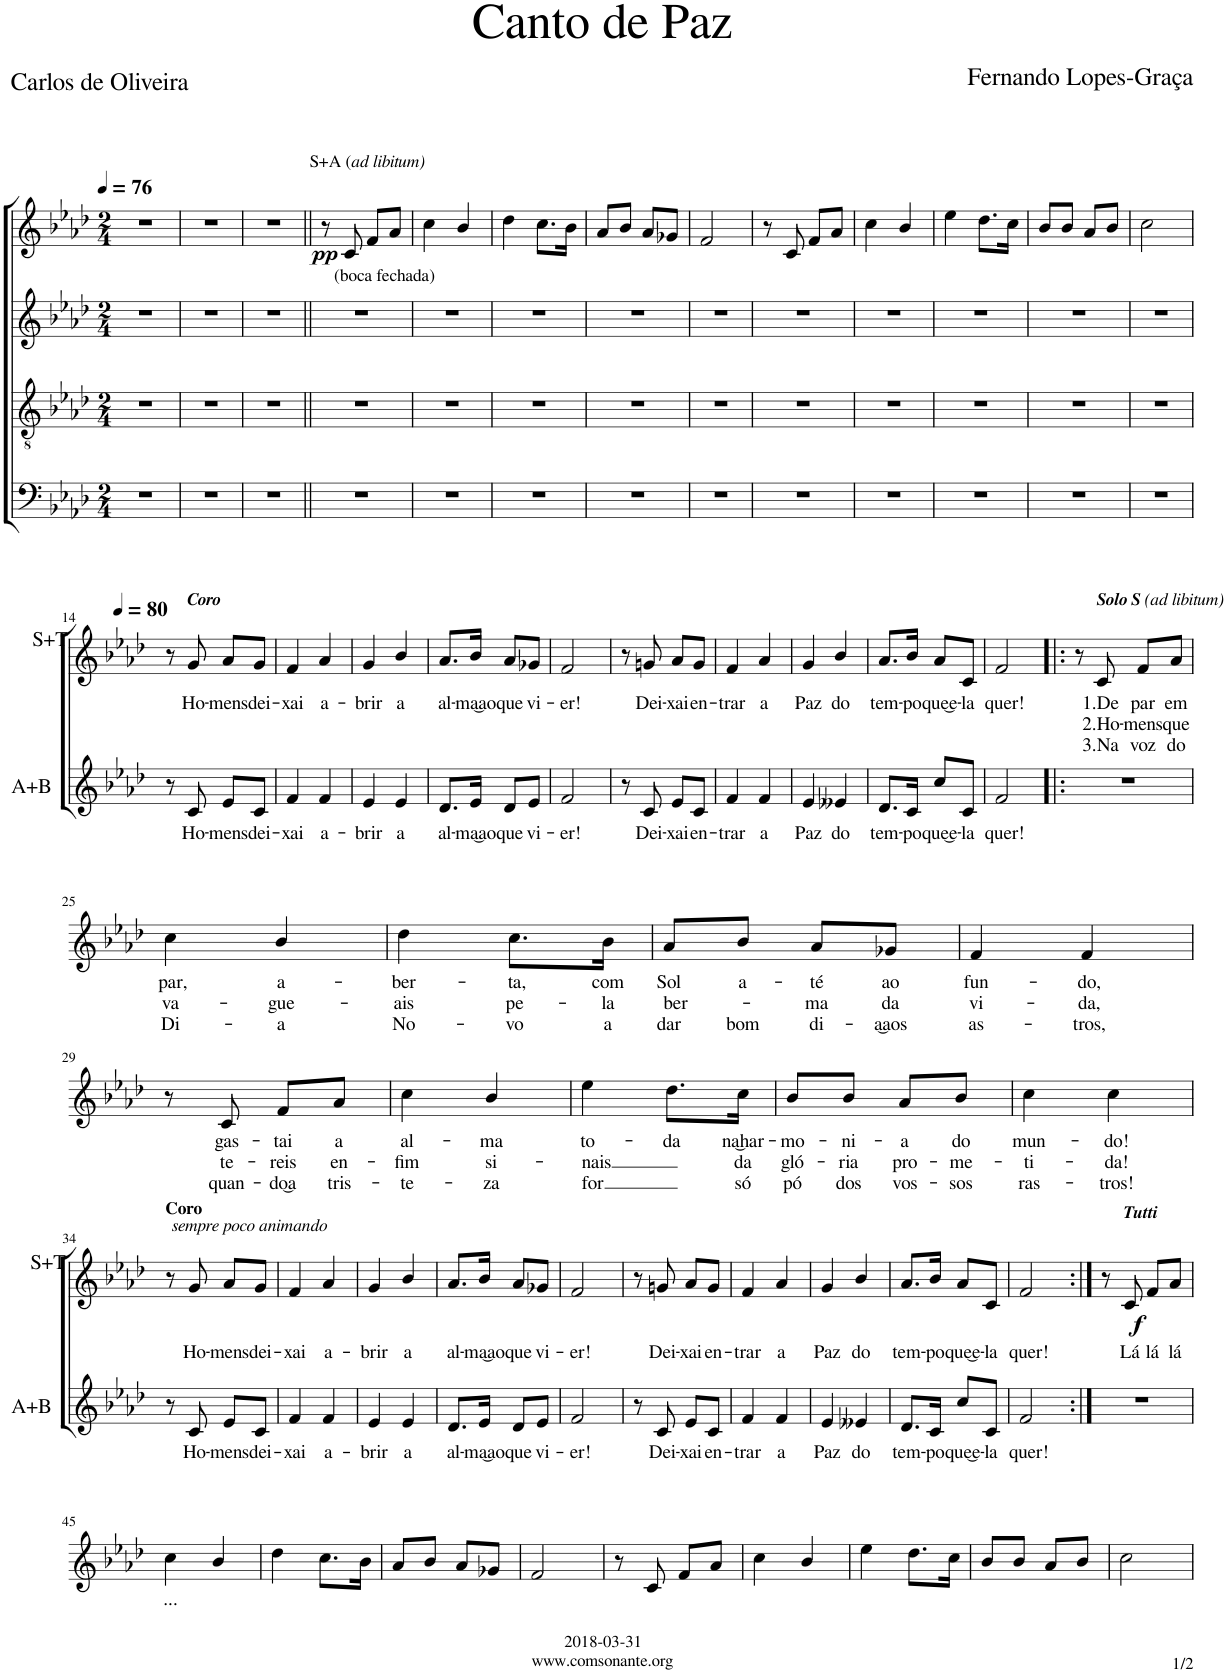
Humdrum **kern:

**kern	**kern	**kern	**text	**kern	**text	**text	**text	**dynam
*part4	*part3	*part2	*part2	*part1	*part1	*part1	*part1	*part1
*staff4	*staff3	*staff2	*staff2	*staff1	*staff1	*staff1	*staff1	*staff1
*I"Bass	*I"Tenor	*I"Alto	*	*I"Soprano	*	*	*	*
*clefF4	*clefGv2	*clefG2	*	*clefG2	*	*	*	*
*k[b-e-a-d-]	*k[b-e-a-d-]	*k[b-e-a-d-]	*	*k[b-e-a-d-]	*	*	*	*
*M2/4	*M2/4	*M2/4	*	*M2/4	*	*	*	*
*MM76	*MM76	*MM76	*	*MM76	*	*	*	*
=1	=1	=1	=1	=1	=1	=1	=1	=1
2r	2r	2r	.	2r	.	.	.	.
=2	=2	=2	=2	=2	=2	=2	=2	=2
2r	2r	2r	.	2r	.	.	.	.
=3	=3	=3	=3	=3	=3	=3	=3	=3
2r	2r	2r	.	2r	.	.	.	.
=4||	=4||	=4||	=4||	=4||	=4||	=4||	=4||	=4||
!	!	!	!	!LO:TX:a:t=S+A (	!	!	!	!
!	!	!	!	!LO:TX:a:i:t=ad libitum)	!	!	!	!
!	!	!	!	!	!	!	!	!LO:DY:b
2r	2r	2r	.	8r	.	.	.	pp
!	!	!	!	!LO:TX:b:t=(boca fechada)	!	!	!	!
.	.	.	.	8c/	.	.	.	.
.	.	.	.	8f/L	.	.	.	.
.	.	.	.	8a-/J	.	.	.	.
=5	=5	=5	=5	=5	=5	=5	=5	=5
2r	2r	2r	.	4cc\	.	.	.	.
.	.	.	.	4b-/	.	.	.	.
=6	=6	=6	=6	=6	=6	=6	=6	=6
2r	2r	2r	.	4dd-\	.	.	.	.
.	.	.	.	8.cc\L	.	.	.	.
.	.	.	.	16b-\Jk	.	.	.	.
=7	=7	=7	=7	=7	=7	=7	=7	=7
2r	2r	2r	.	8a-/L	.	.	.	.
.	.	.	.	8b-/J	.	.	.	.
.	.	.	.	8a-/L	.	.	.	.
.	.	.	.	8g-X/J	.	.	.	.
=8	=8	=8	=8	=8	=8	=8	=8	=8
2r	2r	2r	.	2f/	.	.	.	.
=9	=9	=9	=9	=9	=9	=9	=9	=9
2r	2r	2r	.	8r	.	.	.	.
.	.	.	.	8c/	.	.	.	.
.	.	.	.	8f/L	.	.	.	.
.	.	.	.	8a-/J	.	.	.	.
=10	=10	=10	=10	=10	=10	=10	=10	=10
2r	2r	2r	.	4cc\	.	.	.	.
.	.	.	.	4b-/	.	.	.	.
=11	=11	=11	=11	=11	=11	=11	=11	=11
2r	2r	2r	.	4ee-\	.	.	.	.
.	.	.	.	8.dd-\L	.	.	.	.
.	.	.	.	16cc\Jk	.	.	.	.
=12	=12	=12	=12	=12	=12	=12	=12	=12
2r	2r	2r	.	8b-/L	.	.	.	.
.	.	.	.	8b-/J	.	.	.	.
.	.	.	.	8a-/L	.	.	.	.
.	.	.	.	8b-/J	.	.	.	.
=13	=13	=13	=13	=13	=13	=13	=13	=13
2r	2r	2r	.	2cc\	.	.	.	.
!!LO:LB:g=z
=14	=14	=14	=14	=14	=14	=14	=14	=14
*	*	*	*	*MM80	*	*	*	*
!	!	!	!	!LO:TX:a:t=S+T	!	!	!	!
2r	2r	8r	.	8r	.	.	.	.
!	!	!	!	!LO:TX:a:Bi:t=Coro	!	!	!	!
!	!	!	!LO:LY:b	!	!LO:LY:b	!	!	!
.	.	8c/	Ho-	8g/	Ho-	.	.	.
!	!	!	!LO:LY:b	!	!LO:LY:b	!	!	!
.	.	8e-/L	-mens	8a-/L	-mens	.	.	.
!	!	!	!LO:LY:b	!	!LO:LY:b	!	!	!
.	.	8c/J	dei-	8g/J	dei-	.	.	.
=15	=15	=15	=15	=15	=15	=15	=15	=15
!	!	!	!LO:LY:b	!	!LO:LY:b	!	!	!
2r	2r	4f/	-xai	4f/	-xai	.	.	.
!	!	!	!LO:LY:b	!	!LO:LY:b	!	!	!
.	.	4f/	a-	4a-/	a-	.	.	.
=16	=16	=16	=16	=16	=16	=16	=16	=16
!	!	!	!LO:LY:b	!	!LO:LY:b	!	!	!
2r	2r	4e-/	-brir	4g/	-brir	.	.	.
!	!	!	!LO:LY:b	!	!LO:LY:b	!	!	!
.	.	4e-/	a	4b-/	a	.	.	.
=17	=17	=17	=17	=17	=17	=17	=17	=17
!	!	!	!LO:LY:b	!	!LO:LY:b	!	!	!
2r	2r	8.d-/L	al-	8.a-/L	al-	.	.	.
!	!	!	!LO:LY:b	!	!LO:LY:b	!	!	!
.	.	16e-/Jk	-ma͜ao	16b-/Jk	-ma͜ao	.	.	.
!	!	!	!LO:LY:b	!	!LO:LY:b	!	!	!
.	.	8d-/L	que	8a-/L	que	.	.	.
!	!	!	!LO:LY:b	!	!LO:LY:b	!	!	!
.	.	8e-/J	vi-	8g-X/J	vi-	.	.	.
=18	=18	=18	=18	=18	=18	=18	=18	=18
!	!	!	!LO:LY:b	!	!LO:LY:b	!	!	!
2r	2r	2f/	-er!	2f/	-er!	.	.	.
=19	=19	=19	=19	=19	=19	=19	=19	=19
2r	2r	8r	.	8r	.	.	.	.
!	!	!	!LO:LY:b	!	!LO:LY:b	!	!	!
.	.	8c/	Dei-	8gn/	Dei-	.	.	.
!	!	!	!LO:LY:b	!	!LO:LY:b	!	!	!
.	.	8e-/L	-xai	8a-/L	-xai	.	.	.
!	!	!	!LO:LY:b	!	!LO:LY:b	!	!	!
.	.	8c/J	en-	8g/J	en-	.	.	.
=20	=20	=20	=20	=20	=20	=20	=20	=20
!	!	!	!LO:LY:b	!	!LO:LY:b	!	!	!
2r	2r	4f/	-trar	4f/	-trar	.	.	.
!	!	!	!LO:LY:b	!	!LO:LY:b	!	!	!
.	.	4f/	a	4a-/	a	.	.	.
=21	=21	=21	=21	=21	=21	=21	=21	=21
!	!	!	!LO:LY:b	!	!LO:LY:b	!	!	!
2r	2r	4e-/	Paz	4g/	Paz	.	.	.
!	!	!	!LO:LY:b	!	!LO:LY:b	!	!	!
.	.	4e--X/	do	4b-/	do	.	.	.
=22	=22	=22	=22	=22	=22	=22	=22	=22
!	!	!	!LO:LY:b	!	!LO:LY:b	!	!	!
2r	2r	8.d-/L	tem-	8.a-/L	tem-	.	.	.
!	!	!	!LO:LY:b	!	!LO:LY:b	!	!	!
.	.	16c/Jk	-po	16b-/Jk	-po	.	.	.
!	!	!	!LO:LY:b	!	!LO:LY:b	!	!	!
.	.	8cc/L	que͜e-	8a-/L	que͜e-	.	.	.
!	!	!	!LO:LY:b	!	!LO:LY:b	!	!	!
.	.	8c/J	-la	8c/J	-la	.	.	.
=23	=23	=23	=23	=23	=23	=23	=23	=23
!	!	!	!LO:LY:b	!	!LO:LY:b	!	!	!
2r	2r	2f/	quer!	2f/	quer!	.	.	.
=24!|:	=24!|:	=24!|:	=24!|:	=24!|:	=24!|:	=24!|:	=24!|:	=24!|:
2r	2r	2r	.	8r	.	.	.	.
!	!	!	!	!LO:TX:a:Bi:t=Solo S	!	!	!	!
!	!	!	!	!LO:TX:a:t=(ad libitum)	!	!	!	!
!	!	!	!	!	!LO:LY:b	!LO:LY:b	!LO:LY:b	!
.	.	.	.	8c/	1.De	2.Ho-	3.Na	.
!	!	!	!	!	!LO:LY:b	!LO:LY:b	!LO:LY:b	!
.	.	.	.	8f/L	par	-mens	voz	.
!	!	!	!	!	!LO:LY:b	!LO:LY:b	!LO:LY:b	!
.	.	.	.	8a-/J	em	que	do	.
!!LO:LB:g=z
=25	=25	=25	=25	=25	=25	=25	=25	=25
!	!	!	!	!	!LO:LY:b	!LO:LY:b	!LO:LY:b	!
2r	2r	2r	.	4cc\	par,	va-	Di-	.
!	!	!	!	!	!LO:LY:b	!LO:LY:b	!LO:LY:b	!
.	.	.	.	4b-/	a-	-gue-	-a	.
=26	=26	=26	=26	=26	=26	=26	=26	=26
!	!	!	!	!	!LO:LY:b	!LO:LY:b	!LO:LY:b	!
2r	2r	2r	.	4dd-\	-ber-	-ais	No-	.
!	!	!	!	!	!LO:LY:b	!LO:LY:b	!LO:LY:b	!
.	.	.	.	8.cc\L	-ta,	pe-	-vo	.
!	!	!	!	!	!LO:LY:b	!LO:LY:b	!LO:LY:b	!
.	.	.	.	16b-\Jk	com	-la	a	.
=27	=27	=27	=27	=27	=27	=27	=27	=27
!	!	!	!	!	!LO:LY:b	!LO:LY:b	!LO:LY:b	!
2r	2r	2r	.	8a-/L	Sol	ber-	dar	.
!	!	!	!	!	!LO:LY:b	!	!LO:LY:b	!
.	.	.	.	8b-/J	a-	.	bom	.
!	!	!	!	!	!LO:LY:b	!LO:LY:b	!LO:LY:b	!
.	.	.	.	8a-/L	-té	-ma	di-	.
!	!	!	!	!	!LO:LY:b	!LO:LY:b	!LO:LY:b	!
.	.	.	.	8g-X/J	ao	da	-a͜aos	.
=28	=28	=28	=28	=28	=28	=28	=28	=28
!	!	!	!	!	!LO:LY:b	!LO:LY:b	!LO:LY:b	!
2r	2r	2r	.	4f/	fun-	vi-	as-	.
!	!	!	!	!	!LO:LY:b	!LO:LY:b	!LO:LY:b	!
.	.	.	.	4f/	-do,	-da,	-tros,	.
!!LO:LB:g=z
=29	=29	=29	=29	=29	=29	=29	=29	=29
2r	2r	2r	.	8r	.	.	.	.
!	!	!	!	!	!LO:LY:b	!LO:LY:b	!LO:LY:b	!
.	.	.	.	8c/	gas-	te-	quan-	.
!	!	!	!	!	!LO:LY:b	!LO:LY:b	!LO:LY:b	!
.	.	.	.	8f/L	-tai	-reis	-do͜a	.
!	!	!	!	!	!LO:LY:b	!LO:LY:b	!LO:LY:b	!
.	.	.	.	8a-/J	a	en-	tris-	.
=30	=30	=30	=30	=30	=30	=30	=30	=30
!	!	!	!	!	!LO:LY:b	!LO:LY:b	!LO:LY:b	!
2r	2r	2r	.	4cc\	al-	-fim	-te-	.
!	!	!	!	!	!LO:LY:b	!LO:LY:b	!LO:LY:b	!
.	.	.	.	4b-/	-ma	si-	-za	.
=31	=31	=31	=31	=31	=31	=31	=31	=31
!	!	!	!	!	!LO:LY:b	!LO:LY:b	!LO:LY:b	!
2r	2r	2r	.	4ee-\	to-	-nais	for	.
!	!	!	!	!	!LO:LY:b	!	!	!
.	.	.	.	8.dd-\L	-da	.	.	.
!	!	!	!	!	!LO:LY:b	!LO:LY:b	!LO:LY:b	!
.	.	.	.	16cc\Jk	na͜har-	da	só	.
=32	=32	=32	=32	=32	=32	=32	=32	=32
!	!	!	!	!	!LO:LY:b	!LO:LY:b	!LO:LY:b	!
2r	2r	2r	.	8b-/L	-mo-	gló-	pó	.
!	!	!	!	!	!LO:LY:b	!LO:LY:b	!LO:LY:b	!
.	.	.	.	8b-/J	-ni-	-ria	dos	.
!	!	!	!	!	!LO:LY:b	!LO:LY:b	!LO:LY:b	!
.	.	.	.	8a-/L	-a	pro-	vos-	.
!	!	!	!	!	!LO:LY:b	!LO:LY:b	!LO:LY:b	!
.	.	.	.	8b-/J	do	-me-	-sos	.
=33	=33	=33	=33	=33	=33	=33	=33	=33
!	!	!	!	!	!LO:LY:b	!LO:LY:b	!LO:LY:b	!
2r	2r	2r	.	4cc\	mun-	-ti-	ras-	.
!	!	!	!	!	!LO:LY:b	!LO:LY:b	!LO:LY:b	!
.	.	.	.	4cc\	-do!	-da!	-tros!	.
!!LO:LB:g=z
=34	=34	=34	=34	=34	=34	=34	=34	=34
!	!	!	!	!LO:TX:a:t=S+T	!	!	!	!
!	!	!	!	!LO:TX:a:i:t=sempre poco animando	!	!	!	!
2r	2r	8r	.	8r	.	.	.	.
!	!	!	!	!LO:TX:a:B:t=Coro	!	!	!	!
!	!	!	!LO:LY:b	!	!LO:LY:b	!	!	!
.	.	8c/	Ho-	8g/	Ho-	.	.	.
!	!	!	!LO:LY:b	!	!LO:LY:b	!	!	!
.	.	8e-/L	-mens	8a-/L	-mens	.	.	.
!	!	!	!LO:LY:b	!	!LO:LY:b	!	!	!
.	.	8c/J	dei-	8g/J	dei-	.	.	.
=35	=35	=35	=35	=35	=35	=35	=35	=35
!	!	!	!LO:LY:b	!	!LO:LY:b	!	!	!
2r	2r	4f/	-xai	4f/	-xai	.	.	.
!	!	!	!LO:LY:b	!	!LO:LY:b	!	!	!
.	.	4f/	a-	4a-/	a-	.	.	.
=36	=36	=36	=36	=36	=36	=36	=36	=36
!	!	!	!LO:LY:b	!	!LO:LY:b	!	!	!
2r	2r	4e-/	-brir	4g/	-brir	.	.	.
!	!	!	!LO:LY:b	!	!LO:LY:b	!	!	!
.	.	4e-/	a	4b-/	a	.	.	.
=37	=37	=37	=37	=37	=37	=37	=37	=37
!	!	!	!LO:LY:b	!	!LO:LY:b	!	!	!
2r	2r	8.d-/L	al-	8.a-/L	al-	.	.	.
!	!	!	!LO:LY:b	!	!LO:LY:b	!	!	!
.	.	16e-/Jk	-ma͜ao	16b-/Jk	-ma͜ao	.	.	.
!	!	!	!LO:LY:b	!	!LO:LY:b	!	!	!
.	.	8d-/L	que	8a-/L	que	.	.	.
!	!	!	!LO:LY:b	!	!LO:LY:b	!	!	!
.	.	8e-/J	vi-	8g-X/J	vi-	.	.	.
=38	=38	=38	=38	=38	=38	=38	=38	=38
!	!	!	!LO:LY:b	!	!LO:LY:b	!	!	!
2r	2r	2f/	-er!	2f/	-er!	.	.	.
=39	=39	=39	=39	=39	=39	=39	=39	=39
2r	2r	8r	.	8r	.	.	.	.
!	!	!	!LO:LY:b	!	!LO:LY:b	!	!	!
.	.	8c/	Dei-	8gn/	Dei-	.	.	.
!	!	!	!LO:LY:b	!	!LO:LY:b	!	!	!
.	.	8e-/L	-xai	8a-/L	-xai	.	.	.
!	!	!	!LO:LY:b	!	!LO:LY:b	!	!	!
.	.	8c/J	en-	8g/J	en-	.	.	.
=40	=40	=40	=40	=40	=40	=40	=40	=40
!	!	!	!LO:LY:b	!	!LO:LY:b	!	!	!
2r	2r	4f/	-trar	4f/	-trar	.	.	.
!	!	!	!LO:LY:b	!	!LO:LY:b	!	!	!
.	.	4f/	a	4a-/	a	.	.	.
=41	=41	=41	=41	=41	=41	=41	=41	=41
!	!	!	!LO:LY:b	!	!LO:LY:b	!	!	!
2r	2r	4e-/	Paz	4g/	Paz	.	.	.
!	!	!	!LO:LY:b	!	!LO:LY:b	!	!	!
.	.	4e--X/	do	4b-/	do	.	.	.
=42	=42	=42	=42	=42	=42	=42	=42	=42
!	!	!	!LO:LY:b	!	!LO:LY:b	!	!	!
2r	2r	8.d-/L	tem-	8.a-/L	tem-	.	.	.
!	!	!	!LO:LY:b	!	!LO:LY:b	!	!	!
.	.	16c/Jk	-po	16b-/Jk	-po	.	.	.
!	!	!	!LO:LY:b	!	!LO:LY:b	!	!	!
.	.	8cc/L	que͜e-	8a-/L	que͜e-	.	.	.
!	!	!	!LO:LY:b	!	!LO:LY:b	!	!	!
.	.	8c/J	-la	8c/J	-la	.	.	.
=43	=43	=43	=43	=43	=43	=43	=43	=43
!	!	!	!LO:LY:b	!	!LO:LY:b	!	!	!
2r	2r	2f/	quer!	2f/	quer!	.	.	.
=44:|!	=44:|!	=44:|!	=44:|!	=44:|!	=44:|!	=44:|!	=44:|!	=44:|!
2r	2r	2r	.	8r	.	.	.	.
!	!	!	!	!LO:TX:a:Bi:t=Tutti	!	!	!	!
!	!	!	!	!	!LO:LY:b	!	!	!LO:DY:b
.	.	.	.	8c/	Lá	.	.	f
!	!	!	!	!	!LO:LY:b	!	!	!
.	.	.	.	8f/L	lá	.	.	.
!	!	!	!	!	!LO:LY:b	!	!	!
.	.	.	.	8a-/J	lá	.	.	.
!!LO:LB:g=z
=45	=45	=45	=45	=45	=45	=45	=45	=45
!	!	!	!	!	!LO:LY:b	!	!	!
2r	2r	2r	.	4cc\	...	.	.	.
.	.	.	.	4b-/	.	.	.	.
=46	=46	=46	=46	=46	=46	=46	=46	=46
2r	2r	2r	.	4dd-\	.	.	.	.
.	.	.	.	8.cc\L	.	.	.	.
.	.	.	.	16b-\Jk	.	.	.	.
=47	=47	=47	=47	=47	=47	=47	=47	=47
2r	2r	2r	.	8a-/L	.	.	.	.
.	.	.	.	8b-/J	.	.	.	.
.	.	.	.	8a-/L	.	.	.	.
.	.	.	.	8g-X/J	.	.	.	.
=48	=48	=48	=48	=48	=48	=48	=48	=48
2r	2r	2r	.	2f/	.	.	.	.
=49	=49	=49	=49	=49	=49	=49	=49	=49
2r	2r	2r	.	8r	.	.	.	.
.	.	.	.	8c/	.	.	.	.
.	.	.	.	8f/L	.	.	.	.
.	.	.	.	8a-/J	.	.	.	.
=50	=50	=50	=50	=50	=50	=50	=50	=50
2r	2r	2r	.	4cc\	.	.	.	.
.	.	.	.	4b-/	.	.	.	.
=51	=51	=51	=51	=51	=51	=51	=51	=51
2r	2r	2r	.	4ee-\	.	.	.	.
.	.	.	.	8.dd-\L	.	.	.	.
.	.	.	.	16cc\Jk	.	.	.	.
=52	=52	=52	=52	=52	=52	=52	=52	=52
2r	2r	2r	.	8b-/L	.	.	.	.
.	.	.	.	8b-/J	.	.	.	.
.	.	.	.	8a-/L	.	.	.	.
.	.	.	.	8b-/J	.	.	.	.
=53	=53	=53	=53	=53	=53	=53	=53	=53
2r	2r	2r	.	2cc\	.	.	.	.
=	=	=	=	=	=	=	=	=
*-	*-	*-	*-	*-	*-	*-	*-	*-
